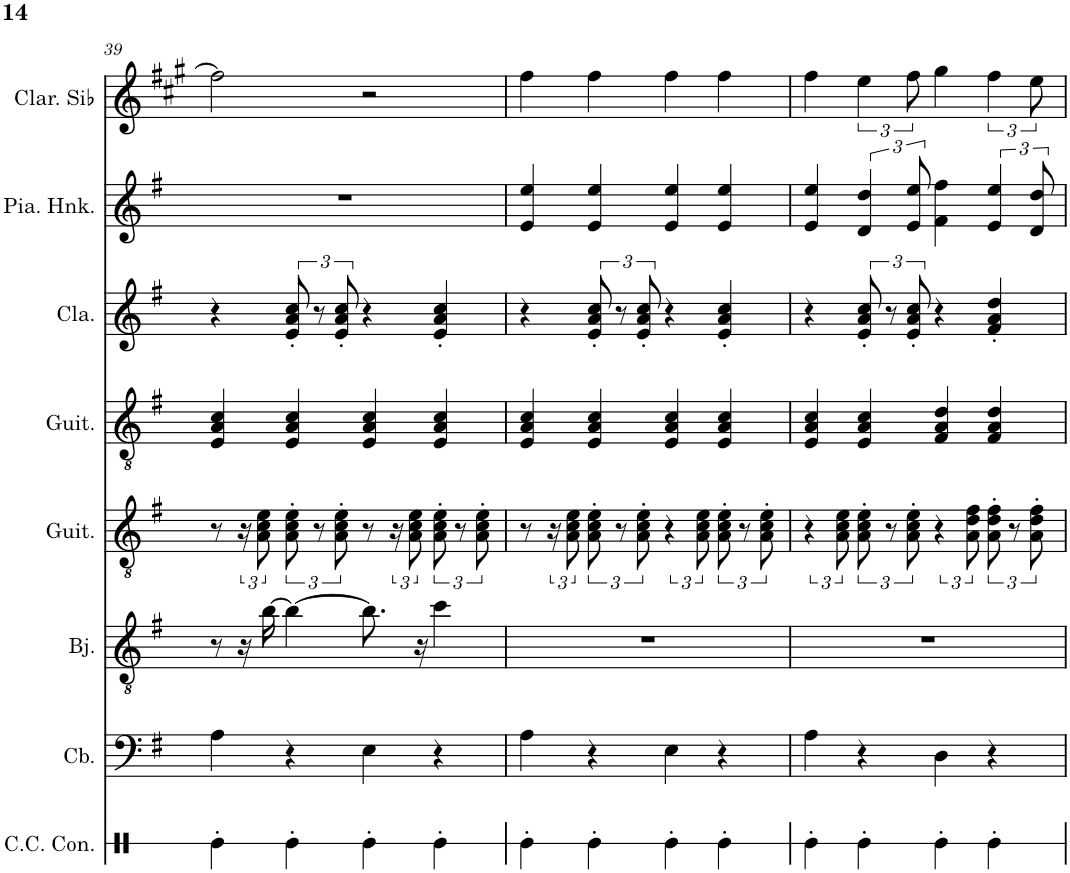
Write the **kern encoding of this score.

**kern	**kern	**kern	**kern	**kern	**kern	**kern	**kern
*part8	*part7	*part6	*part5	*part4	*part3	*part2	*part1
*staff8	*staff7	*staff6	*staff5	*staff4	*staff3	*staff2	*staff1
*I"Caisse claire de concert, Woodblock	*I"Contrebasse, Acou Bass	*I"Banjo, Banjo	*I"Guitare acoustique, SteelStrGuitar	*I"Guitare acoustique, Jazz Guitar	*I"Clavecin, Harpschord	*I"Piano Honky Tonk, Honky-tonk Piano	*I"Clarinette en Sib
*I'C.C. Con.	*I'Cb.	*I'Bj.	*I'Guit.	*I'Guit.	*I'Cla.	*I'Pia. Hnk.	*I'Clar. Sib
!!LO:PB:g=z
*clefX	*clefF4	*clefGv2	*clefGv2	*clefGv2	*clefG2	*clefG2	*clefG2
*	*Trd7c12	*Trd7c12	*	*	*	*	*Trd1c2
*k[f#]	*k[f#]	*k[f#]	*k[f#]	*k[f#]	*k[f#]	*k[f#]	*k[f#c#g#]
*M4/4	*M4/4	*M4/4	*M4/4	*M4/4	*M4/4	*M4/4	*M4/4
=39	=39	=39	=39	=39	=39	=39	=39
4Re'\	4A\	8r	8r	4E/ 4A/ 4c/	4r	1r	2ff#\]
.	.	16r	24r	.	.	.	.
.	.	.	12A\ 12c\ 12e\	.	.	.	.
.	.	[16b\	.	.	.	.	.
4Re'\	4r	4b\_	12A\' 12c\' 12e\'	4E/ 4A/ 4c/	12e/' 12a/' 12cc/'	.	.
.	.	.	12r	.	12r	.	.
.	.	.	12A\' 12c\' 12e\'	.	12e/' 12a/' 12cc/'	.	.
4Re'\	4E\	8.b\]	8r	4E/ 4A/ 4c/	4r	.	2r
.	.	.	24r	.	.	.	.
.	.	.	12A\ 12c\ 12e\	.	.	.	.
.	.	16r	.	.	.	.	.
4Re'\	4r	4cc\	12A\' 12c\' 12e\'	4E/ 4A/ 4c/	4e/' 4a/' 4cc/'	.	.
.	.	.	12r	.	.	.	.
.	.	.	12A\' 12c\' 12e\'	.	.	.	.
=40	=40	=40	=40	=40	=40	=40	=40
4Re'\	4A\	1r	8r	4E/ 4A/ 4c/	4r	4e/ 4ee/	4ff#\
.	.	.	24r	.	.	.	.
.	.	.	12A\ 12c\ 12e\	.	.	.	.
4Re'\	4r	.	12A\' 12c\' 12e\'	4E/ 4A/ 4c/	12e/' 12a/' 12cc/'	4e/ 4ee/	4ff#\
.	.	.	12r	.	12r	.	.
.	.	.	12A\' 12c\' 12e\'	.	12e/' 12a/' 12cc/'	.	.
4Re'\	4E\	.	6r	4E/ 4A/ 4c/	4r	4e/ 4ee/	4ff#\
.	.	.	12A\ 12c\ 12e\	.	.	.	.
4Re'\	4r	.	12A\' 12c\' 12e\'	4E/ 4A/ 4c/	4e/' 4a/' 4cc/'	4e/ 4ee/	4ff#\
.	.	.	12r	.	.	.	.
.	.	.	12A\' 12c\' 12e\'	.	.	.	.
=41	=41	=41	=41	=41	=41	=41	=41
4Re'\	4A\	1r	6r	4E/ 4A/ 4c/	4r	4e/ 4ee/	4ff#\
.	.	.	12A\ 12c\ 12e\	.	.	.	.
4Re'\	4r	.	12A\' 12c\' 12e\'	4E/ 4A/ 4c/	12e/' 12a/' 12cc/'	6d/ 6dd/	6ee\
.	.	.	12r	.	12r	.	.
.	.	.	12A\' 12c\' 12e\'	.	12e/' 12a/' 12cc/'	12e/ 12ee/	12ff#\
4Re'\	4D\	.	6r	4F#/ 4A/ 4d/	4r	4f#\ 4ff#\	4gg#\
.	.	.	12A\ 12d\ 12f#\	.	.	.	.
4Re'\	4r	.	12A\' 12d\' 12f#\'	4F#/ 4A/ 4d/	4f#/' 4a/' 4dd/'	6e/ 6ee/	6ff#\
.	.	.	12r	.	.	.	.
.	.	.	12A\' 12d\' 12f#\'	.	.	12d/ 12dd/	12ee\
=	=	=	=	=	=	=	=
*-	*-	*-	*-	*-	*-	*-	*-
